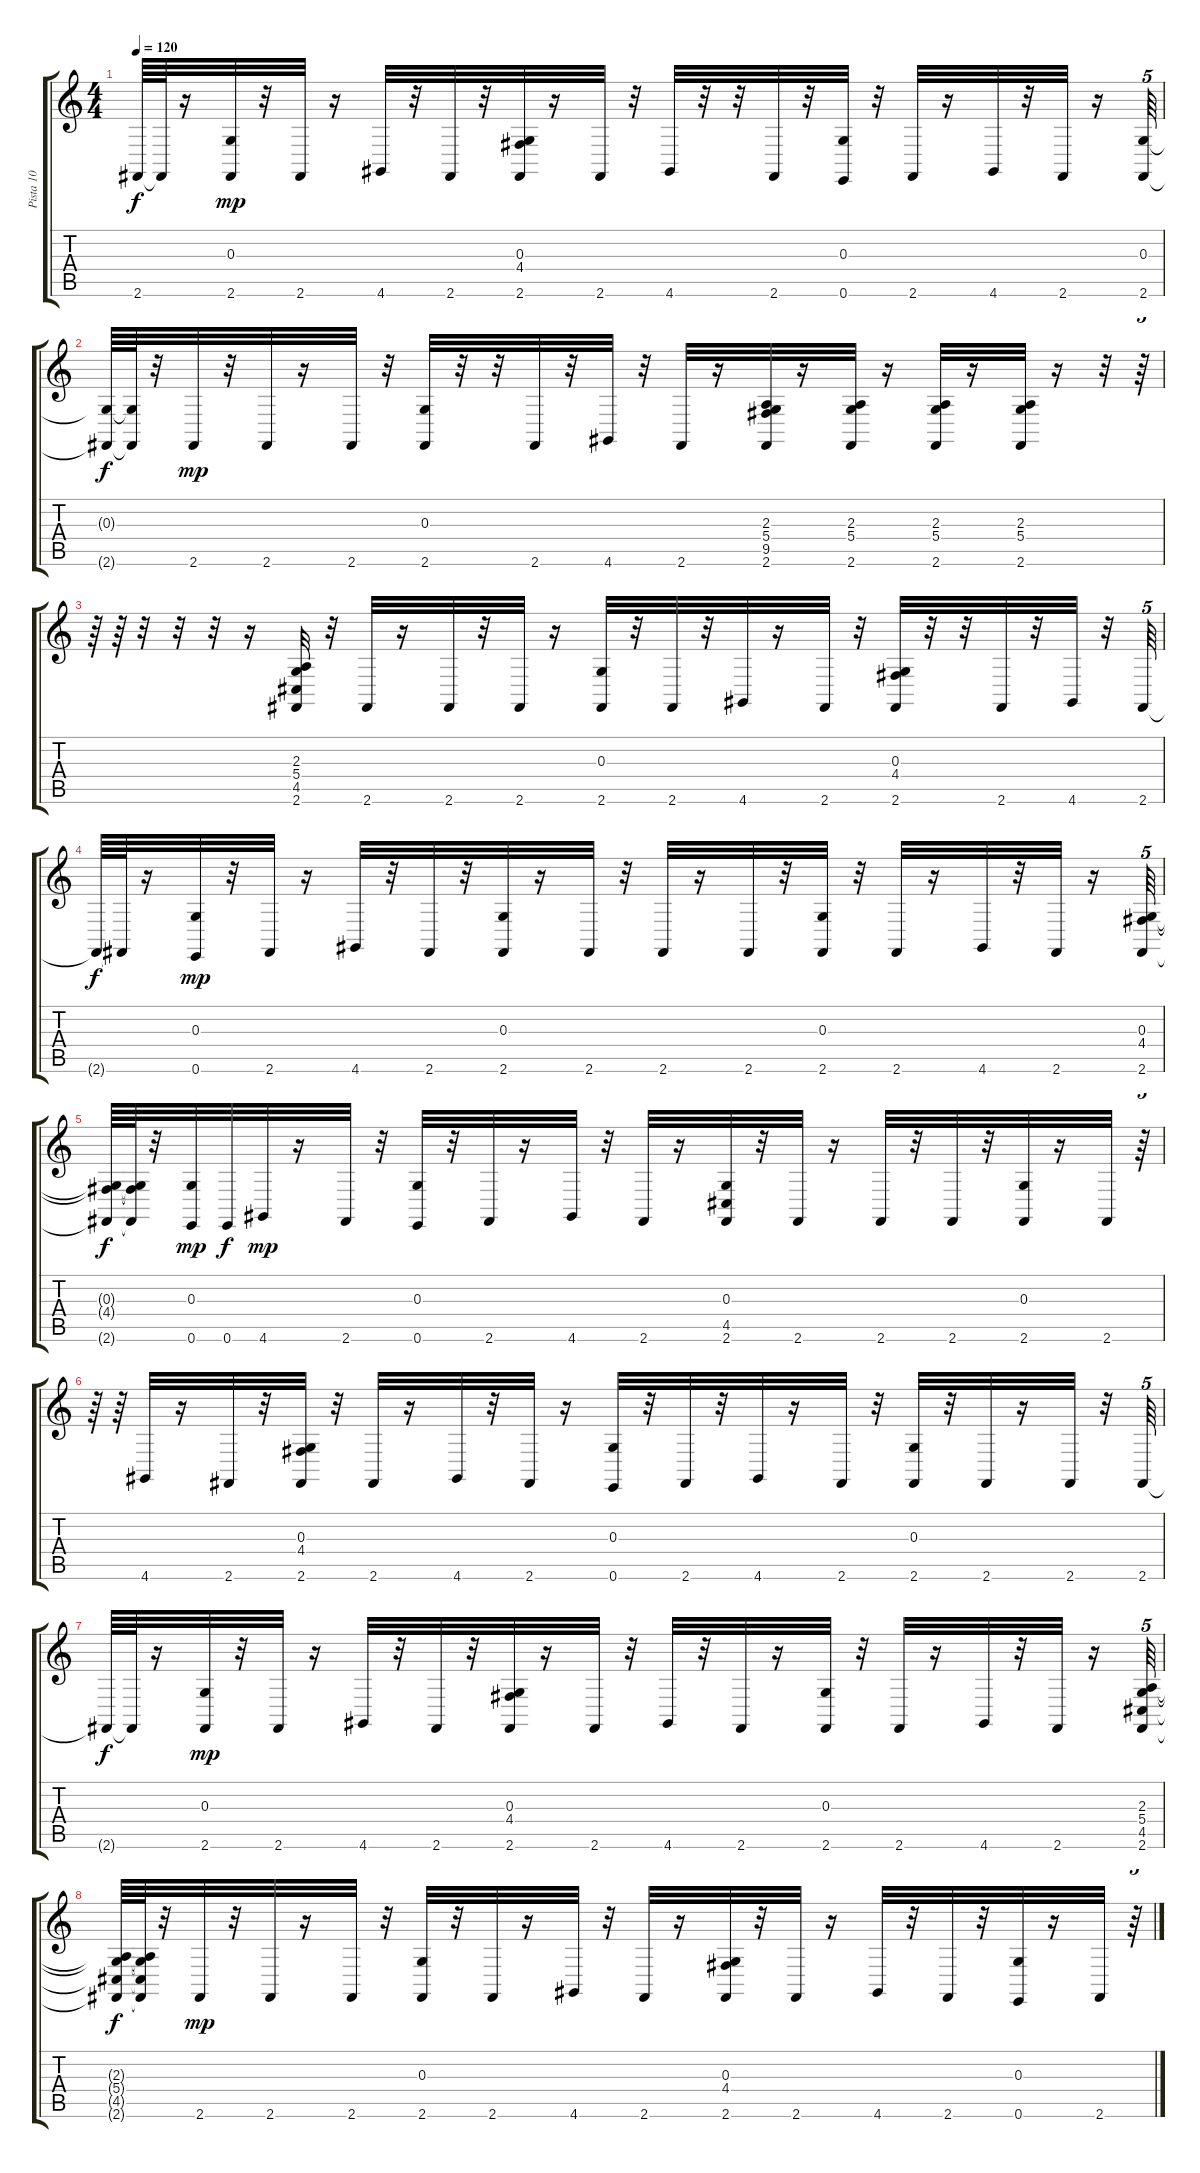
\track ("Pista 10" "Pista 10") {instrument acousticgrandpiano}
\staff {score tabs}
\tuning (E4 B3 G3 D3 A2 E2) {hide}
\ts (4 4)
\tempo 120
\clef g2
\ks c
2.6{t}.64{dy f} 2.6{t}.64 r.16 (0.3 2.6).32{dy mp} r.32 2.6.32 r.16 4.6.32 r.32 2.6.32 r.32 (0.3 4.4 2.6).32 r.16 2.6.32 r.32 4.6.32 r.32 r.32 2.6.32 r.32 (0.3 0.6).32 r.32 2.6.32 r.16 4.6.32 r.32 2.6.32 r.16 (0.3 2.6).64{tu (5 4)} |
(0.3{t} 2.6{t}).64{dy f} (0.3{t} 2.6{t}).64 r.32 2.6.32{dy mp} r.32 2.6.32 r.16 2.6.32 r.32 (0.3 2.6).32 r.32 r.32 2.6.32 r.32 4.6.32 r.32 2.6.32 r.16 (2.3 5.4 9.5 2.6).32 r.16 (2.3 5.4 2.6).32 r.16 (2.3 5.4 2.6).32 r.16 (2.3 5.4 2.6).32 r.16 r.32 r.64{tu (5 4)} |
r.64 r.64 r.32 r.32 r.32 r.16 (2.3 5.4 4.5 2.6).32 r.32 2.6.32 r.16 2.6.32 r.32 2.6.32 r.16 (0.3 2.6).32 r.32 2.6.32 r.32 4.6.32 r.16 2.6.32 r.32 (0.3 4.4 2.6).32 r.32 r.32 2.6.32 r.32 4.6.32 r.32 2.6.64{tu (5 4)} |
2.6{t}.64{dy f} 2.6{t}.64 r.16 (0.3 0.6).32{dy mp} r.32 2.6.32 r.16 4.6.32 r.32 2.6.32 r.32 (0.3 2.6).32 r.16 2.6.32 r.32 2.6.32 r.16 2.6.32 r.32 (0.3 2.6).32 r.32 2.6.32 r.16 4.6.32 r.32 2.6.32 r.16 (0.3 4.4 2.6).64{tu (5 4)} |
(0.3{t} 4.4{t} 2.6{t}).64{dy f} (0.3{t} 4.4{t} 2.6{t}).64 r.32 (0.3 0.6).32{dy mp} 0.6.32{dy f} 4.6.32{dy mp} r.16 2.6.32 r.32 (0.3 0.6).32 r.32 2.6.32 r.16 4.6.32 r.32 2.6.32 r.16 (0.3 4.5 2.6).32 r.32 2.6.32 r.16 2.6.32 r.32 2.6.32 r.32 (0.3 2.6).32 r.16 2.6.32 r.64{tu (5 4)} |
r.64 r.64 4.6.32 r.16 2.6.32 r.32 (0.3 4.4 2.6).32 r.32 2.6.32 r.16 4.6.32 r.32 2.6.32 r.16 (0.3 0.6).32 r.32 2.6.32 r.32 4.6.32 r.16 2.6.32 r.32 (0.3 2.6).32 r.32 2.6.32 r.16 2.6.32 r.32 2.6.64{tu (5 4)} |
2.6{t}.64{dy f} 2.6{t}.64 r.16 (0.3 2.6).32{dy mp} r.32 2.6.32 r.16 4.6.32 r.32 2.6.32 r.32 (0.3 4.4 2.6).32 r.16 2.6.32 r.32 4.6.32 r.32 2.6.32 r.16 (0.3 2.6).32 r.32 2.6.32 r.16 4.6.32 r.32 2.6.32 r.16 (2.3 5.4 4.5 2.6).64{tu (5 4)} |
(2.3{t} 5.4{t} 4.5{t} 2.6{t}).64{dy f} (2.3{t} 5.4{t} 4.5{t} 2.6{t}).64 r.32 2.6.32{dy mp} r.32 2.6.32 r.16 2.6.32 r.32 (0.3 2.6).32 r.32 2.6.32 r.16 4.6.32 r.32 2.6.32 r.16 (0.3 4.4 2.6).32 r.32 2.6.32 r.16 4.6.32 r.32 2.6.32 r.32 (0.3 0.6).32 r.16 2.6.32 r.64{tu (5 4)}
